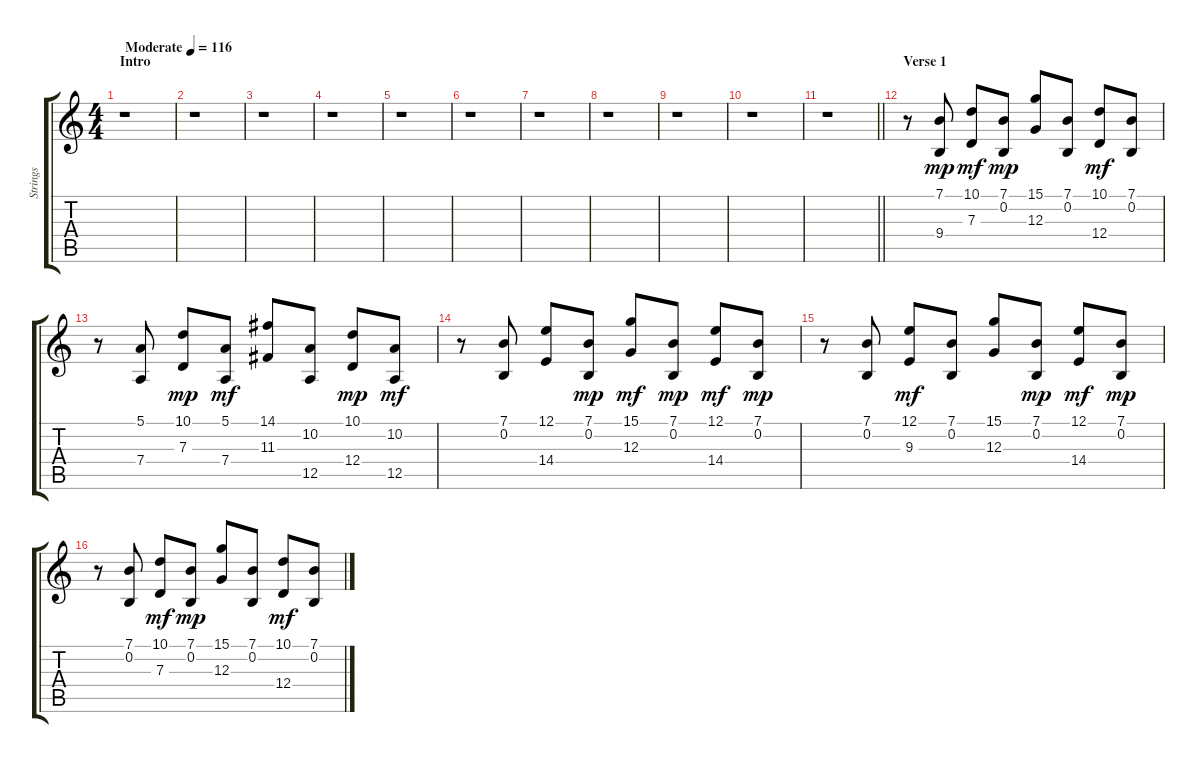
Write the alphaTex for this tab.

\track ("Strings" "Strings") {instrument pizzicatostrings}
\staff {score tabs}
\tuning (E4 B3 G3 D3 A2 E2) {hide}
\ts (4 4)
\section ("" "Intro")
\tempo (116 "Moderate")
\clef g2
\ks c
r.1{dy mp instrument pizzicatostrings} |
r.1 |
r.1 |
r.1 |
r.1 |
r.1 |
r.1 |
r.1 |
r.1 |
r.1 |
\barLineRight lightlight
r.1 |
\section ("" "Verse 1")
r.8 (7.1 9.4).8 (10.1 7.3).8{dy mf} (7.1 0.2).8{dy mp} (15.1 12.3).8 (7.1 0.2).8 (10.1 12.4).8{dy mf} (7.1 0.2).8 |
r.8 (5.1 7.4).8 (10.1 7.3).8{dy mp} (5.1 7.4).8{dy mf} (14.1 11.3).8 (10.2 12.5).8 (10.1 12.4).8{dy mp} (10.2 12.5).8{dy mf} |
r.8 (7.1 0.2).8 (12.1 14.4).8 (7.1 0.2).8{dy mp} (15.1 12.3).8{dy mf} (7.1 0.2).8{dy mp} (12.1 14.4).8{dy mf} (7.1 0.2).8{dy mp} |
r.8 (7.1 0.2).8 (12.1 9.3).8{dy mf} (7.1 0.2).8 (15.1 12.3).8 (7.1 0.2).8{dy mp} (12.1 14.4).8{dy mf} (7.1 0.2).8{dy mp} |
r.8 (7.1 0.2).8 (10.1 7.3).8{dy mf} (7.1 0.2).8{dy mp} (15.1 12.3).8 (7.1 0.2).8 (10.1 12.4).8{dy mf} (7.1 0.2).8
